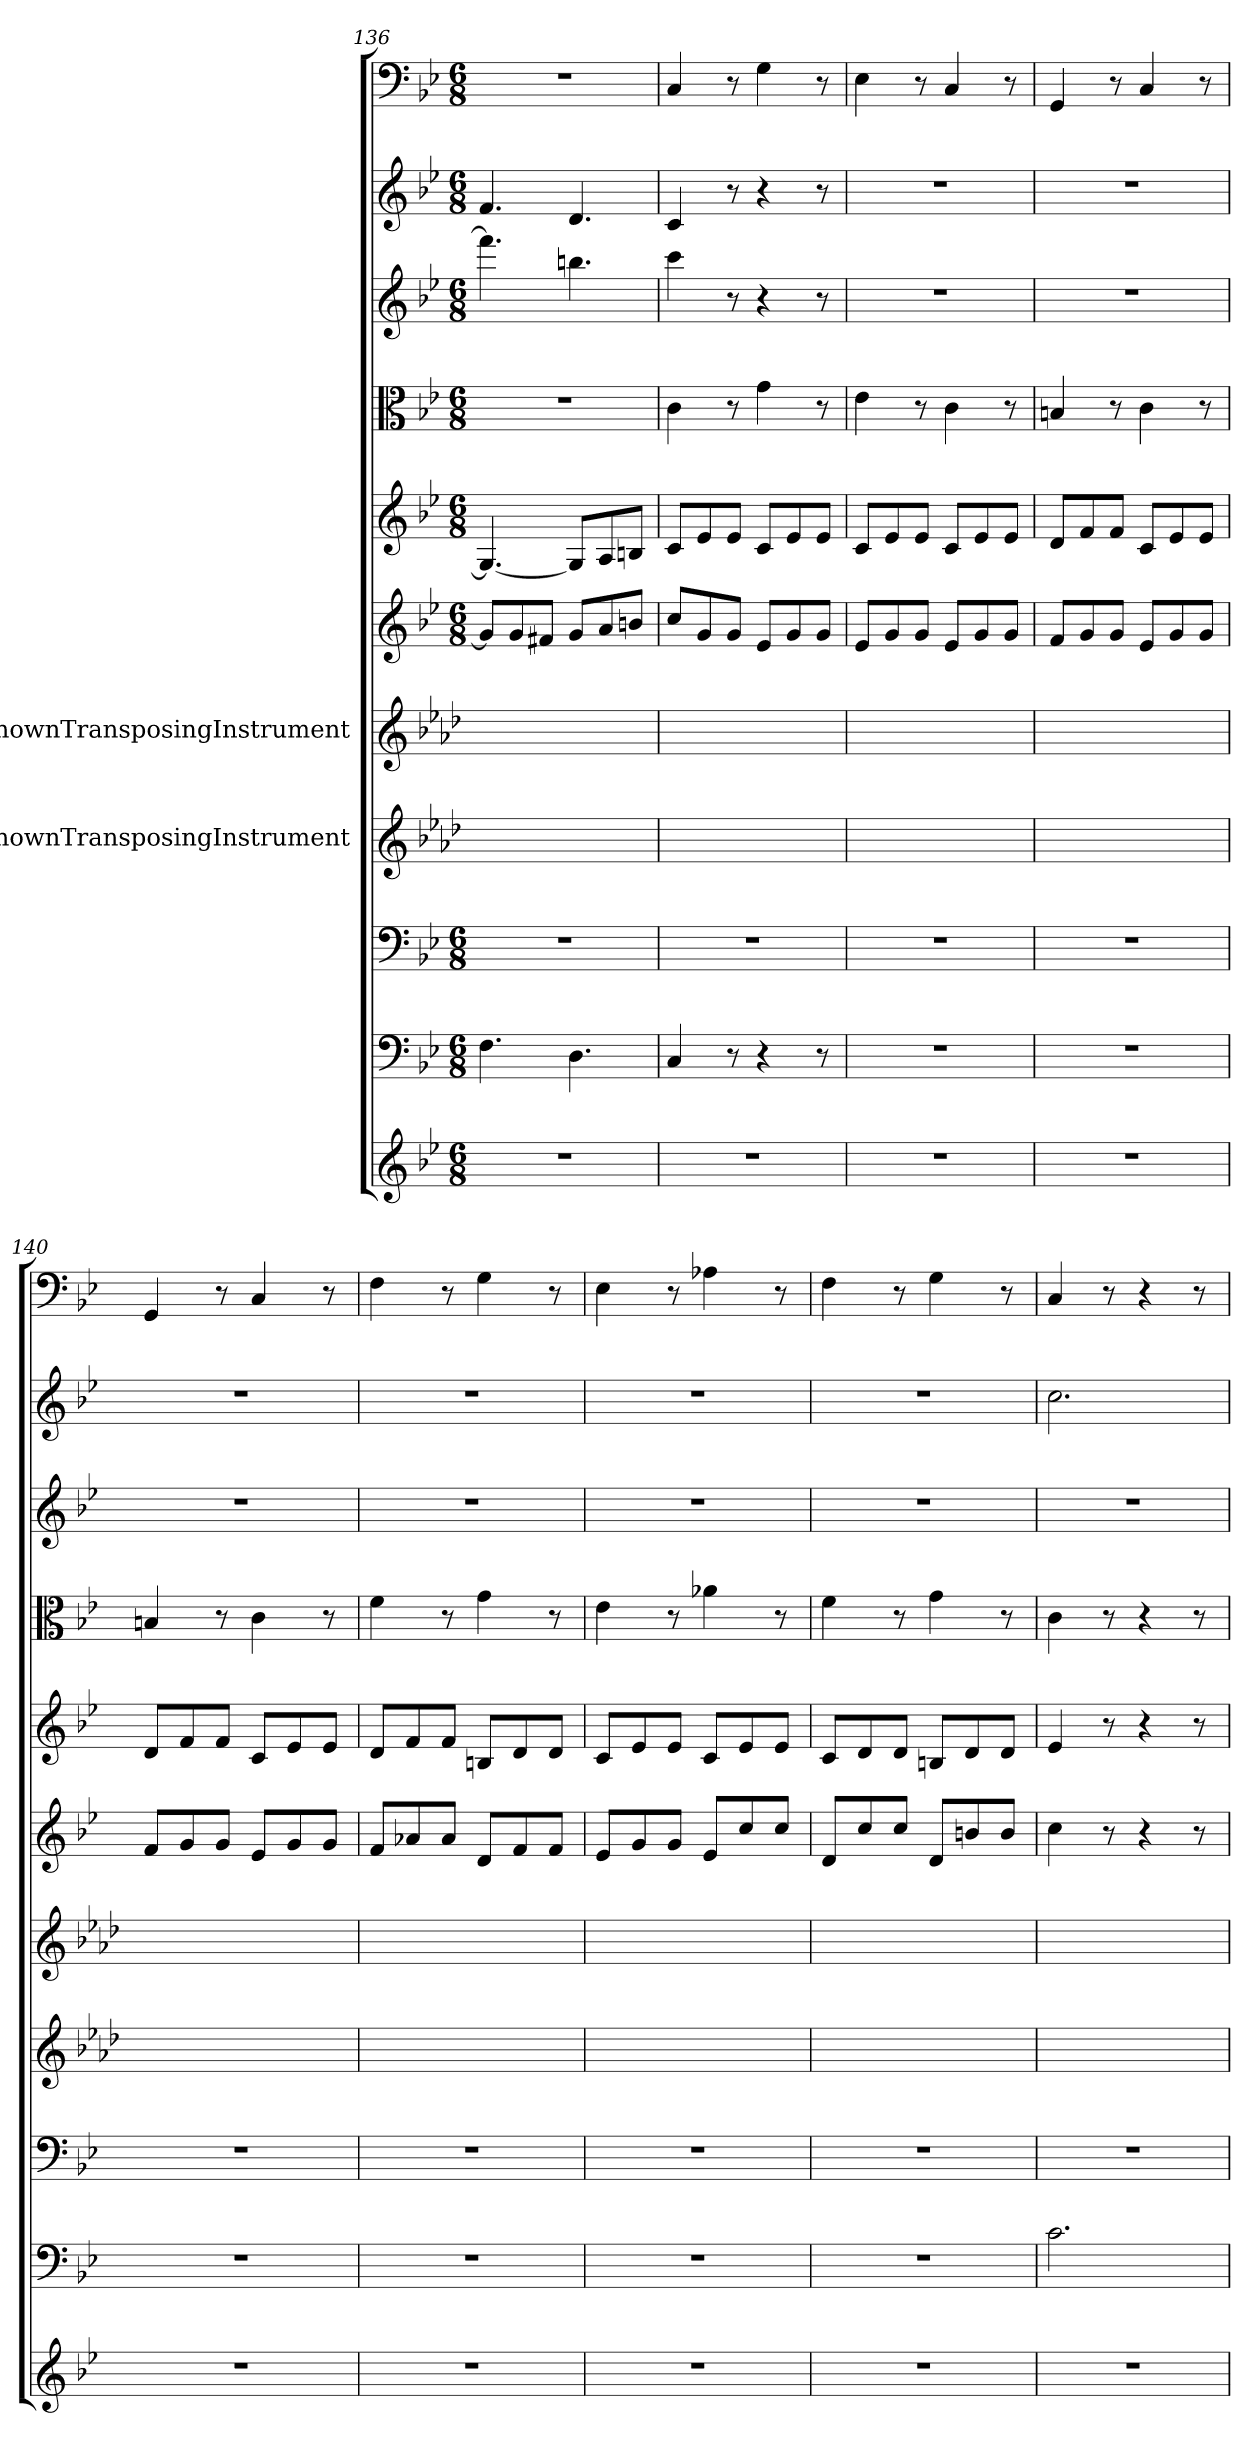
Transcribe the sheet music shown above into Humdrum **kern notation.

**kern	**kern	**kern	**kern	**kern	**kern	**kern	**kern	**kern	**kern	**kern
*part11	*part10	*part9	*part8	*part7	*part6	*part5	*part4	*part3	*part2	*part1
*staff11	*staff10	*staff9	*staff8	*staff7	*staff6	*staff5	*staff4	*staff3	*staff2	*staff1
*	*	*	*I"UnknownTransposingInstrument	*I"UnknownTransposingInstrument	*	*	*	*	*	*
*clefG2	*clefF4	*clefF4	*clefG2	*clefG2	*clefG2	*clefG2	*clefC3	*clefG2	*clefG2	*clefF4
*	*	*	*ITrd-1c-2	*ITrd-1c-2	*	*	*	*	*	*
*k[b-e-]	*k[b-e-]	*k[b-e-]	*k[b-e-]	*k[b-e-]	*k[b-e-]	*k[b-e-]	*k[b-e-]	*k[b-e-]	*k[b-e-]	*k[b-e-]
*B-:	*B-:	*B-:	*	*	*B-:	*B-:	*B-:	*B-:	*B-:	*B-:
*M6/8	*M6/8	*M6/8	*	*	*M6/8	*M6/8	*M6/8	*M6/8	*M6/8	*M6/8
=136	=136	=136	=136	=136	=136	=136	=136	=136	=136	=136
2.r	4.F\	2.r	2.r	2.r	8g/L]	4.G/_	2.r	4.fff\]	4.f/	2.r
.	.	.	.	.	8g/	.	.	.	.	.
.	.	.	.	.	8f#X/J	.	.	.	.	.
.	4.D\	.	.	.	8g/L	8G/L]	.	4.bbn\	4.d/	.
.	.	.	.	.	8a/	8A/	.	.	.	.
.	.	.	.	.	8bn/J	8Bn/J	.	.	.	.
=137	=137	=137	=137	=137	=137	=137	=137	=137	=137	=137
2.r	4C/	2.r	2.r	2.r	8cc/L	8c/L	4c\	4ccc\	4c/	4C/
.	.	.	.	.	8g/	8e-/	.	.	.	.
.	8r	.	.	.	8g/J	8e-/J	8r	8r	8r	8r
.	4r	.	.	.	8e-/L	8c/L	4g\	4r	4r	4G\
.	.	.	.	.	8g/	8e-/	.	.	.	.
.	8r	.	.	.	8g/J	8e-/J	8r	8r	8r	8r
=138	=138	=138	=138	=138	=138	=138	=138	=138	=138	=138
2.r	2.r	2.r	2.r	2.r	8e-/L	8c/L	4e-\	2.r	2.r	4E-\
.	.	.	.	.	8g/	8e-/	.	.	.	.
.	.	.	.	.	8g/J	8e-/J	8r	.	.	8r
.	.	.	.	.	8e-/L	8c/L	4c\	.	.	4C/
.	.	.	.	.	8g/	8e-/	.	.	.	.
.	.	.	.	.	8g/J	8e-/J	8r	.	.	8r
=139	=139	=139	=139	=139	=139	=139	=139	=139	=139	=139
2.r	2.r	2.r	2.r	2.r	8f/L	8d/L	4Bn/	2.r	2.r	4GG/
.	.	.	.	.	8g/	8f/	.	.	.	.
.	.	.	.	.	8g/J	8f/J	8r	.	.	8r
.	.	.	.	.	8e-/L	8c/L	4c\	.	.	4C/
.	.	.	.	.	8g/	8e-/	.	.	.	.
.	.	.	.	.	8g/J	8e-/J	8r	.	.	8r
=140	=140	=140	=140	=140	=140	=140	=140	=140	=140	=140
2.r	2.r	2.r	2.r	2.r	8f/L	8d/L	4Bn/	2.r	2.r	4GG/
.	.	.	.	.	8g/	8f/	.	.	.	.
.	.	.	.	.	8g/J	8f/J	8r	.	.	8r
.	.	.	.	.	8e-/L	8c/L	4c\	.	.	4C/
.	.	.	.	.	8g/	8e-/	.	.	.	.
.	.	.	.	.	8g/J	8e-/J	8r	.	.	8r
=141	=141	=141	=141	=141	=141	=141	=141	=141	=141	=141
2.r	2.r	2.r	2.r	2.r	8f/L	8d/L	4f\	2.r	2.r	4F\
.	.	.	.	.	8a-X/	8f/	.	.	.	.
.	.	.	.	.	8a-/J	8f/J	8r	.	.	8r
.	.	.	.	.	8d/L	8Bn/L	4g\	.	.	4G\
.	.	.	.	.	8f/	8d/	.	.	.	.
.	.	.	.	.	8f/J	8d/J	8r	.	.	8r
=142	=142	=142	=142	=142	=142	=142	=142	=142	=142	=142
2.r	2.r	2.r	2.r	2.r	8e-/L	8c/L	4e-\	2.r	2.r	4E-\
.	.	.	.	.	8g/	8e-/	.	.	.	.
.	.	.	.	.	8g/J	8e-/J	8r	.	.	8r
.	.	.	.	.	8e-/L	8c/L	4a-X\	.	.	4A-X\
.	.	.	.	.	8cc/	8e-/	.	.	.	.
.	.	.	.	.	8cc/J	8e-/J	8r	.	.	8r
=143	=143	=143	=143	=143	=143	=143	=143	=143	=143	=143
2.r	2.r	2.r	2.r	2.r	8d/L	8c/L	4f\	2.r	2.r	4F\
.	.	.	.	.	8cc/	8d/	.	.	.	.
.	.	.	.	.	8cc/J	8d/J	8r	.	.	8r
.	.	.	.	.	8d/L	8Bn/L	4g\	.	.	4G\
.	.	.	.	.	8bn/	8d/	.	.	.	.
.	.	.	.	.	8b/J	8d/J	8r	.	.	8r
=144	=144	=144	=144	=144	=144	=144	=144	=144	=144	=144
2.r	2.c\	2.r	2.r	2.r	4cc\	4e-/	4c\	2.r	2.cc\	4C/
.	.	.	.	.	8r	8r	8r	.	.	8r
.	.	.	.	.	4r	4r	4r	.	.	4r
.	.	.	.	.	8r	8r	8r	.	.	8r
=	=	=	=	=	=	=	=	=	=	=
*-	*-	*-	*-	*-	*-	*-	*-	*-	*-	*-
